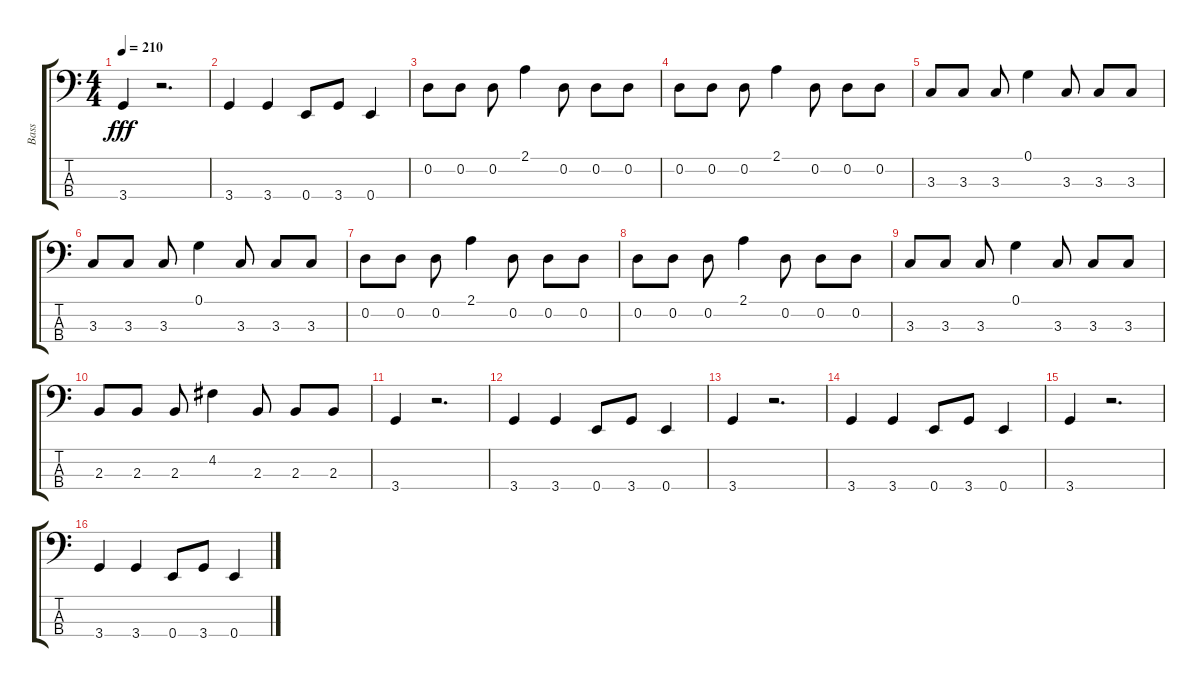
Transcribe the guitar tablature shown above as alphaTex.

\track ("Bass" "Bass") {instrument electricbasspick}
\staff {score tabs}
\tuning (G2 D2 A1 E1) {hide}
\ts (4 4)
\tempo 210
\clef f4
\ks c
3.4.4{dy fff} r.2{d} |
3.4.4 3.4.4 0.4.8 3.4.8 0.4.4 |
0.2.8 0.2.8 0.2.8 2.1.4 0.2.8 0.2.8 0.2.8 |
0.2.8 0.2.8 0.2.8 2.1.4 0.2.8 0.2.8 0.2.8 |
3.3.8 3.3.8 3.3.8 0.1.4 3.3.8 3.3.8 3.3.8 |
3.3.8 3.3.8 3.3.8 0.1.4 3.3.8 3.3.8 3.3.8 |
0.2.8 0.2.8 0.2.8 2.1.4 0.2.8 0.2.8 0.2.8 |
0.2.8 0.2.8 0.2.8 2.1.4 0.2.8 0.2.8 0.2.8 |
3.3.8 3.3.8 3.3.8 0.1.4 3.3.8 3.3.8 3.3.8 |
2.3.8 2.3.8 2.3.8 4.2.4 2.3.8 2.3.8 2.3.8 |
3.4.4 r.2{d} |
3.4.4 3.4.4 0.4.8 3.4.8 0.4.4 |
3.4.4 r.2{d} |
3.4.4 3.4.4 0.4.8 3.4.8 0.4.4 |
3.4.4 r.2{d} |
3.4.4 3.4.4 0.4.8 3.4.8 0.4.4
